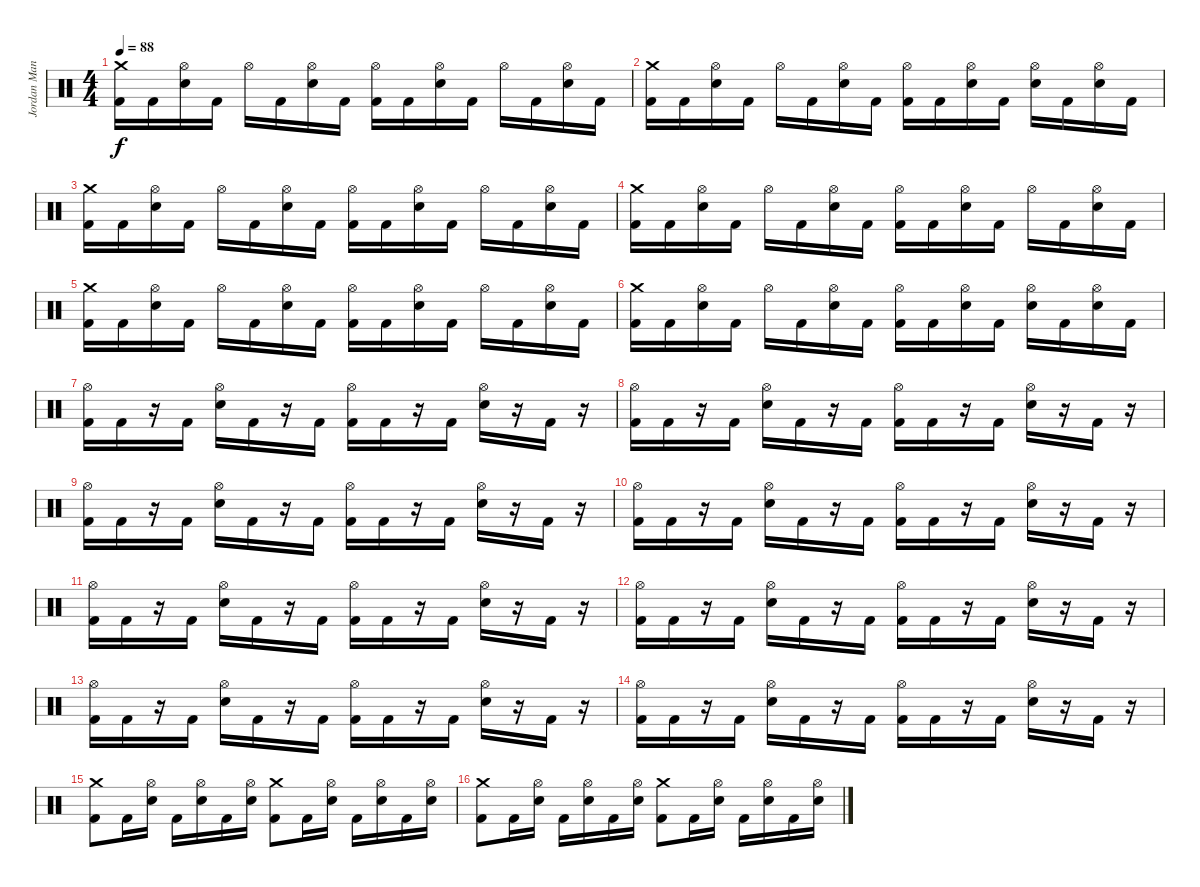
\track ("Jordan Mancino" "Jordan Man") {instrument percussion}
\staff {score}
\articulation defaults
\ts (4 4)
\tempo 88
\clef neutral
\ks c
("Crash medium (hit)" "Kick (hit) 2").16{dy f} "Kick (hit) 2".16 ("Hi-Hat (open)" "Electric Snare (hit)").16 "Kick (hit) 2".16 "Hi-Hat (open)".16 "Kick (hit) 2".16 ("Hi-Hat (open)" "Electric Snare (hit)").16 "Kick (hit) 2".16 ("Hi-Hat (open)" "Kick (hit) 2").16 "Kick (hit) 2".16 ("Hi-Hat (open)" "Electric Snare (hit)").16 "Kick (hit) 2".16 "Hi-Hat (open)".16 "Kick (hit) 2".16 ("Hi-Hat (open)" "Electric Snare (hit)").16 "Kick (hit) 2".16 |
("Crash medium (hit)" "Kick (hit) 2").16 "Kick (hit) 2".16 ("Hi-Hat (open)" "Electric Snare (hit)").16 "Kick (hit) 2".16 "Hi-Hat (open)".16 "Kick (hit) 2".16 ("Hi-Hat (open)" "Electric Snare (hit)").16 "Kick (hit) 2".16 ("Hi-Hat (open)" "Kick (hit) 2").16 "Kick (hit) 2".16 ("Hi-Hat (open)" "Electric Snare (hit)").16 "Kick (hit) 2".16 ("Hi-Hat (open)" "Electric Snare (hit)").16 "Kick (hit) 2".16 ("Hi-Hat (open)" "Electric Snare (hit)").16 "Kick (hit) 2".16 |
("Crash medium (hit)" "Kick (hit) 2").16 "Kick (hit) 2".16 ("Hi-Hat (open)" "Electric Snare (hit)").16 "Kick (hit) 2".16 "Hi-Hat (open)".16 "Kick (hit) 2".16 ("Hi-Hat (open)" "Electric Snare (hit)").16 "Kick (hit) 2".16 ("Hi-Hat (open)" "Kick (hit) 2").16 "Kick (hit) 2".16 ("Hi-Hat (open)" "Electric Snare (hit)").16 "Kick (hit) 2".16 "Hi-Hat (open)".16 "Kick (hit) 2".16 ("Hi-Hat (open)" "Electric Snare (hit)").16 "Kick (hit) 2".16 |
("Crash medium (hit)" "Kick (hit) 2").16 "Kick (hit) 2".16 ("Hi-Hat (open)" "Electric Snare (hit)").16 "Kick (hit) 2".16 "Hi-Hat (open)".16 "Kick (hit) 2".16 ("Hi-Hat (open)" "Electric Snare (hit)").16 "Kick (hit) 2".16 ("Hi-Hat (open)" "Kick (hit) 2").16 "Kick (hit) 2".16 ("Hi-Hat (open)" "Electric Snare (hit)").16 "Kick (hit) 2".16 "Hi-Hat (open)".16 "Kick (hit) 2".16 ("Hi-Hat (open)" "Electric Snare (hit)").16 "Kick (hit) 2".16 |
("Crash medium (hit)" "Kick (hit) 2").16 "Kick (hit) 2".16 ("Hi-Hat (open)" "Electric Snare (hit)").16 "Kick (hit) 2".16 "Hi-Hat (open)".16 "Kick (hit) 2".16 ("Hi-Hat (open)" "Electric Snare (hit)").16 "Kick (hit) 2".16 ("Hi-Hat (open)" "Kick (hit) 2").16 "Kick (hit) 2".16 ("Hi-Hat (open)" "Electric Snare (hit)").16 "Kick (hit) 2".16 "Hi-Hat (open)".16 "Kick (hit) 2".16 ("Hi-Hat (open)" "Electric Snare (hit)").16 "Kick (hit) 2".16 |
("Crash medium (hit)" "Kick (hit) 2").16 "Kick (hit) 2".16 ("Hi-Hat (open)" "Electric Snare (hit)").16 "Kick (hit) 2".16 "Hi-Hat (open)".16 "Kick (hit) 2".16 ("Hi-Hat (open)" "Electric Snare (hit)").16 "Kick (hit) 2".16 ("Hi-Hat (open)" "Kick (hit) 2").16 "Kick (hit) 2".16 ("Hi-Hat (open)" "Electric Snare (hit)").16 "Kick (hit) 2".16 ("Hi-Hat (open)" "Electric Snare (hit)").16 "Kick (hit) 2".16 ("Hi-Hat (open)" "Electric Snare (hit)").16 "Kick (hit) 2".16 |
("Hi-Hat (open)" "Kick (hit) 2").16 "Kick (hit) 2".16 r.16 "Kick (hit) 2".16 ("Hi-Hat (open)" "Electric Snare (hit)").16 "Kick (hit) 2".16 r.16 "Kick (hit) 2".16 ("Hi-Hat (open)" "Kick (hit) 2").16 "Kick (hit) 2".16 r.16 "Kick (hit) 2".16 ("Hi-Hat (open)" "Electric Snare (hit)").16 r.16 "Kick (hit) 2".16 r.16 |
("Hi-Hat (open)" "Kick (hit) 2").16 "Kick (hit) 2".16 r.16 "Kick (hit) 2".16 ("Hi-Hat (open)" "Electric Snare (hit)").16 "Kick (hit) 2".16 r.16 "Kick (hit) 2".16 ("Hi-Hat (open)" "Kick (hit) 2").16 "Kick (hit) 2".16 r.16 "Kick (hit) 2".16 ("Hi-Hat (open)" "Electric Snare (hit)").16 r.16 "Kick (hit) 2".16 r.16 |
("Hi-Hat (open)" "Kick (hit) 2").16 "Kick (hit) 2".16 r.16 "Kick (hit) 2".16 ("Hi-Hat (open)" "Electric Snare (hit)").16 "Kick (hit) 2".16 r.16 "Kick (hit) 2".16 ("Hi-Hat (open)" "Kick (hit) 2").16 "Kick (hit) 2".16 r.16 "Kick (hit) 2".16 ("Hi-Hat (open)" "Electric Snare (hit)").16 r.16 "Kick (hit) 2".16 r.16 |
("Hi-Hat (open)" "Kick (hit) 2").16 "Kick (hit) 2".16 r.16 "Kick (hit) 2".16 ("Hi-Hat (open)" "Electric Snare (hit)").16 "Kick (hit) 2".16 r.16 "Kick (hit) 2".16 ("Hi-Hat (open)" "Kick (hit) 2").16 "Kick (hit) 2".16 r.16 "Kick (hit) 2".16 ("Hi-Hat (open)" "Electric Snare (hit)").16 r.16 "Kick (hit) 2".16 r.16 |
("Hi-Hat (open)" "Kick (hit) 2").16 "Kick (hit) 2".16 r.16 "Kick (hit) 2".16 ("Hi-Hat (open)" "Electric Snare (hit)").16 "Kick (hit) 2".16 r.16 "Kick (hit) 2".16 ("Hi-Hat (open)" "Kick (hit) 2").16 "Kick (hit) 2".16 r.16 "Kick (hit) 2".16 ("Hi-Hat (open)" "Electric Snare (hit)").16 r.16 "Kick (hit) 2".16 r.16 |
("Hi-Hat (open)" "Kick (hit) 2").16 "Kick (hit) 2".16 r.16 "Kick (hit) 2".16 ("Hi-Hat (open)" "Electric Snare (hit)").16 "Kick (hit) 2".16 r.16 "Kick (hit) 2".16 ("Hi-Hat (open)" "Kick (hit) 2").16 "Kick (hit) 2".16 r.16 "Kick (hit) 2".16 ("Hi-Hat (open)" "Electric Snare (hit)").16 r.16 "Kick (hit) 2".16 r.16 |
("Hi-Hat (open)" "Kick (hit) 2").16 "Kick (hit) 2".16 r.16 "Kick (hit) 2".16 ("Hi-Hat (open)" "Electric Snare (hit)").16 "Kick (hit) 2".16 r.16 "Kick (hit) 2".16 ("Hi-Hat (open)" "Kick (hit) 2").16 "Kick (hit) 2".16 r.16 "Kick (hit) 2".16 ("Hi-Hat (open)" "Electric Snare (hit)").16 r.16 "Kick (hit) 2".16 r.16 |
("Hi-Hat (open)" "Kick (hit) 2").16 "Kick (hit) 2".16 r.16 "Kick (hit) 2".16 ("Hi-Hat (open)" "Electric Snare (hit)").16 "Kick (hit) 2".16 r.16 "Kick (hit) 2".16 ("Hi-Hat (open)" "Kick (hit) 2").16 "Kick (hit) 2".16 r.16 "Kick (hit) 2".16 ("Hi-Hat (open)" "Electric Snare (hit)").16 r.16 "Kick (hit) 2".16 r.16 |
("Crash medium (hit)" "Kick (hit) 2").8 "Kick (hit) 2".16 ("Hi-Hat (open)" "Electric Snare (hit)").16 "Kick (hit) 2".16 ("Hi-Hat (open)" "Electric Snare (hit)").16 "Kick (hit) 2".16 ("Hi-Hat (open)" "Electric Snare (hit)").16 ("Crash medium (hit)" "Kick (hit) 2").8 "Kick (hit) 2".16 ("Hi-Hat (open)" "Electric Snare (hit)").16 "Kick (hit) 2".16 ("Hi-Hat (open)" "Electric Snare (hit)").16 "Kick (hit) 2".16 ("Hi-Hat (open)" "Electric Snare (hit)").16 |
("Crash medium (hit)" "Kick (hit) 2").8 "Kick (hit) 2".16 ("Hi-Hat (open)" "Electric Snare (hit)").16 "Kick (hit) 2".16 ("Hi-Hat (open)" "Electric Snare (hit)").16 "Kick (hit) 2".16 ("Hi-Hat (open)" "Electric Snare (hit)").16 ("Crash medium (hit)" "Kick (hit) 2").8 "Kick (hit) 2".16 ("Hi-Hat (open)" "Electric Snare (hit)").16 "Kick (hit) 2".16 ("Hi-Hat (open)" "Electric Snare (hit)").16 "Kick (hit) 2".16 ("Hi-Hat (open)" "Electric Snare (hit)").16
